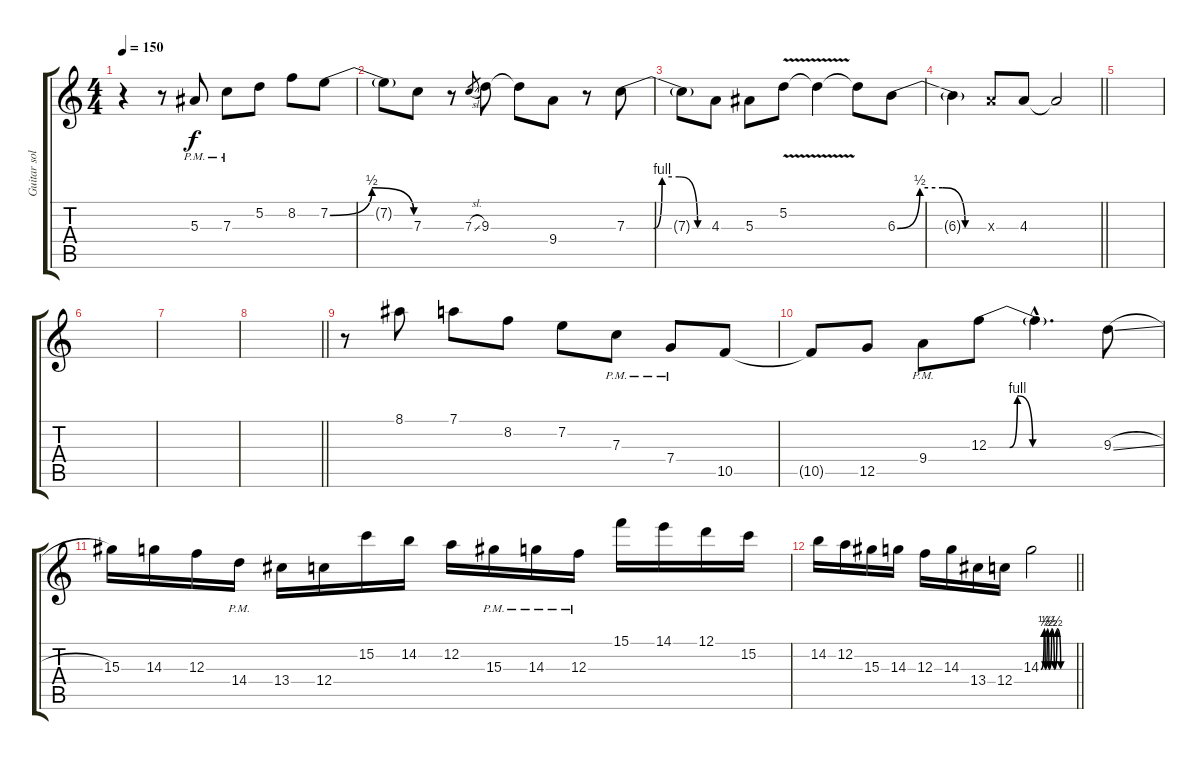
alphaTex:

\track ("Guitar solo" "Guitar sol") {instrument distortionguitar}
\staff {score tabs}
\tuning (D4 A3 F3 C3 G2 D2) {hide}
\ts (4 4)
\tempo 150
\clef g2
\ks c
r.4{dy f instrument distortionguitar} r.8 5.3{pm}.8 7.3{pm}.8 5.2.8 8.2.8 7.2{be (bendrelease 0 0 25 2 35 2 60 0)}.8 |
7.2{t}.8 7.3.8 r.8 7.3{sl}.8{gr} 9.3.8 9.3{t}.8 9.4.8 r.8 7.3{be (custom 0 0 19 0 25 4 37 4 50 0 60 0)}.8 |
7.3{t}.8 4.3.8 5.3.8 5.2{v}.8 5.2{t}.4 5.2{t}.8 6.3{be (custom 0 0 15 2 30 2 45 0 60 0)}.8 |
\barLineRight lightlight
6.3{t}.4 4.3{x}.8 4.3.8 4.3{t}.2 |
|
|
|
\barLineRight lightlight
|
r.8 8.1.8 7.1.8 8.2.8 7.2.8 7.3{pm}.8 7.4{pm}.8 10.5.8 |
10.5{t}.8 12.5.8 9.4{pm}.8 12.3{be (custom 0 0 11 0 15 4 23 0 40 0 46 0 60 0)}.8 12.3{hac t}.4{d} 9.3{sl}.8 |
15.3.16 14.3.16 12.3.16 14.4{pm}.16 13.4.16 12.4.16 15.2.16 14.2.16 12.2.16 15.3{pm}.16 14.3{pm}.16 12.3{pm}.16 15.1.16 14.1.16 12.1.16 15.2.16 |
\barLineRight lightlight
14.2.16 12.2.16 15.3.16 14.3.16 12.3.16 14.3.16 13.4.16 12.4.16 14.3{be (custom 0 0 6 2 8 0 12 2 15 0 20 2 25 0 30 2 37 0 42 0 50 0 60 0)}.2
